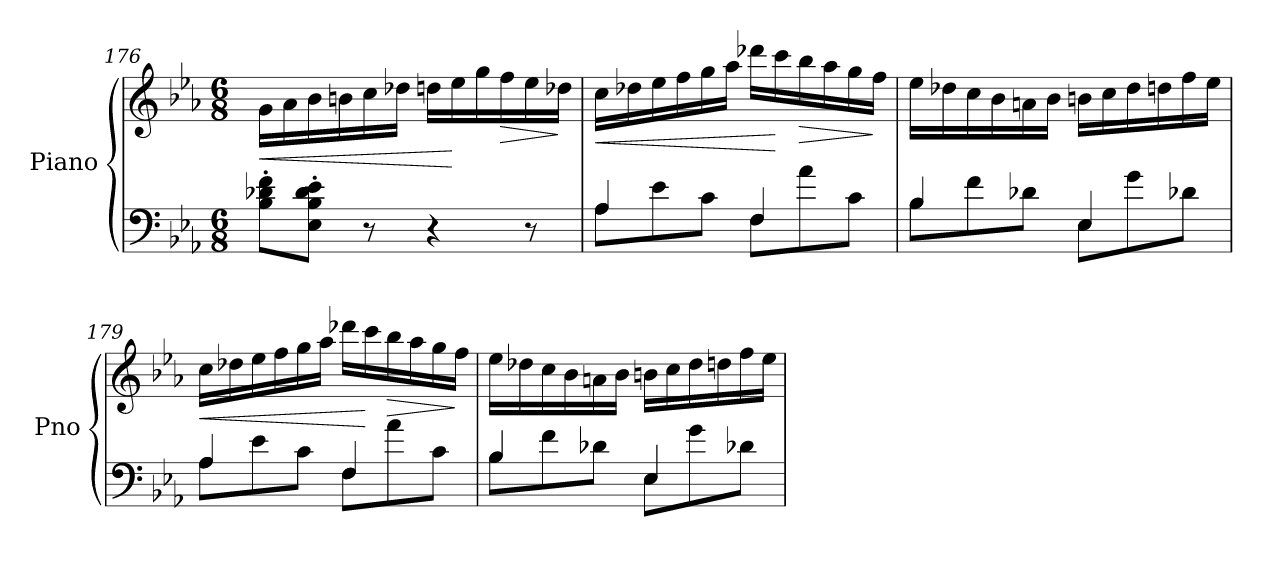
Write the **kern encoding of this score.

**kern	**kern	**dynam
*part1	*part1	*part1
*staff2	*staff1	*staff1/2
*I"Piano	*	*
*I'Pno	*	*
*clefF4	*clefG2	*
*k[b-e-a-]	*k[b-e-a-]	*
*M6/8	*M6/8	*
=176	=176	=176
!	!	!LO:HP:b
8B-\' 8d-X\' 8f\'L	16g\LL	<
.	16a-\	.
8E-\' 8B-\' 8d-\' 8e-\'J	16b-\	.
.	16bn\	.
8r	16cc\	.
.	16dd-X\JJ	.
4r	16ddn\LL	.
.	16ee-\	[
.	16gg\	.
!	!	!LO:HP:b
.	16ff\	>
8r	16ee-\	.
.	16dd-X\JJ	]
=177	=177	=177
*^	*	*
!	!	!	!LO:HP:b
8A-\L	4A-/	16cc\LL	<
.	.	16dd-X\	.
8e-\	.	16ee-\	.
.	.	16ff\	.
8c\J	8ryy	16gg\	.
.	.	16aa-\JJ	.
8F\L	4F/	16ddd-X\LL	.
.	.	16ccc\	[
!	!	!	!LO:HP:b
8a-\	.	16bb-\	>
.	.	16aa-\	.
8c\J	8ryy	16gg\	.
.	.	16ff\JJ	]
!!LO:LB:g=z
=178	=178	=178	=178
8B-\L	4B-/	16ee-\LL	.
.	.	16dd-X\	.
8f\	.	16cc\	.
.	.	16b-\	.
8d-X\J	8ryy	16an\	.
.	.	16b-\JJ	.
8E-\L	4E-/	16bn\LL	.
.	.	16cc\	.
8g\	.	16dd-\	.
.	.	16ddn\	.
8d-X\J	8ryy	16ff\	.
.	.	16ee-\JJ	.
=179	=179	=179	=179
!	!	!	!LO:HP:b
8A-\L	4A-/	16cc\LL	<
.	.	16dd-X\	.
8e-\	.	16ee-\	.
.	.	16ff\	.
8c\J	8ryy	16gg\	.
.	.	16aa-\JJ	.
8F\L	4F/	16ddd-X\LL	.
.	.	16ccc\	[
!	!	!	!LO:HP:b
8a-\	.	16bb-\	>
.	.	16aa-\	.
8c\J	8ryy	16gg\	.
.	.	16ff\JJ	]
=180	=180	=180	=180
8B-\L	4B-/	16ee-\LL	.
.	.	16dd-X\	.
8f\	.	16cc\	.
.	.	16b-\	.
8d-X\J	8ryy	16an\	.
.	.	16b-\JJ	.
8E-\L	4E-/	16bn\LL	.
.	.	16cc\	.
8g\	.	16dd-\	.
.	.	16ddn\	.
8d-X\J	8ryy	16ff\	.
.	.	16ee-\JJ	.
*v	*v	*	*
=	=	=
*-	*-	*-
